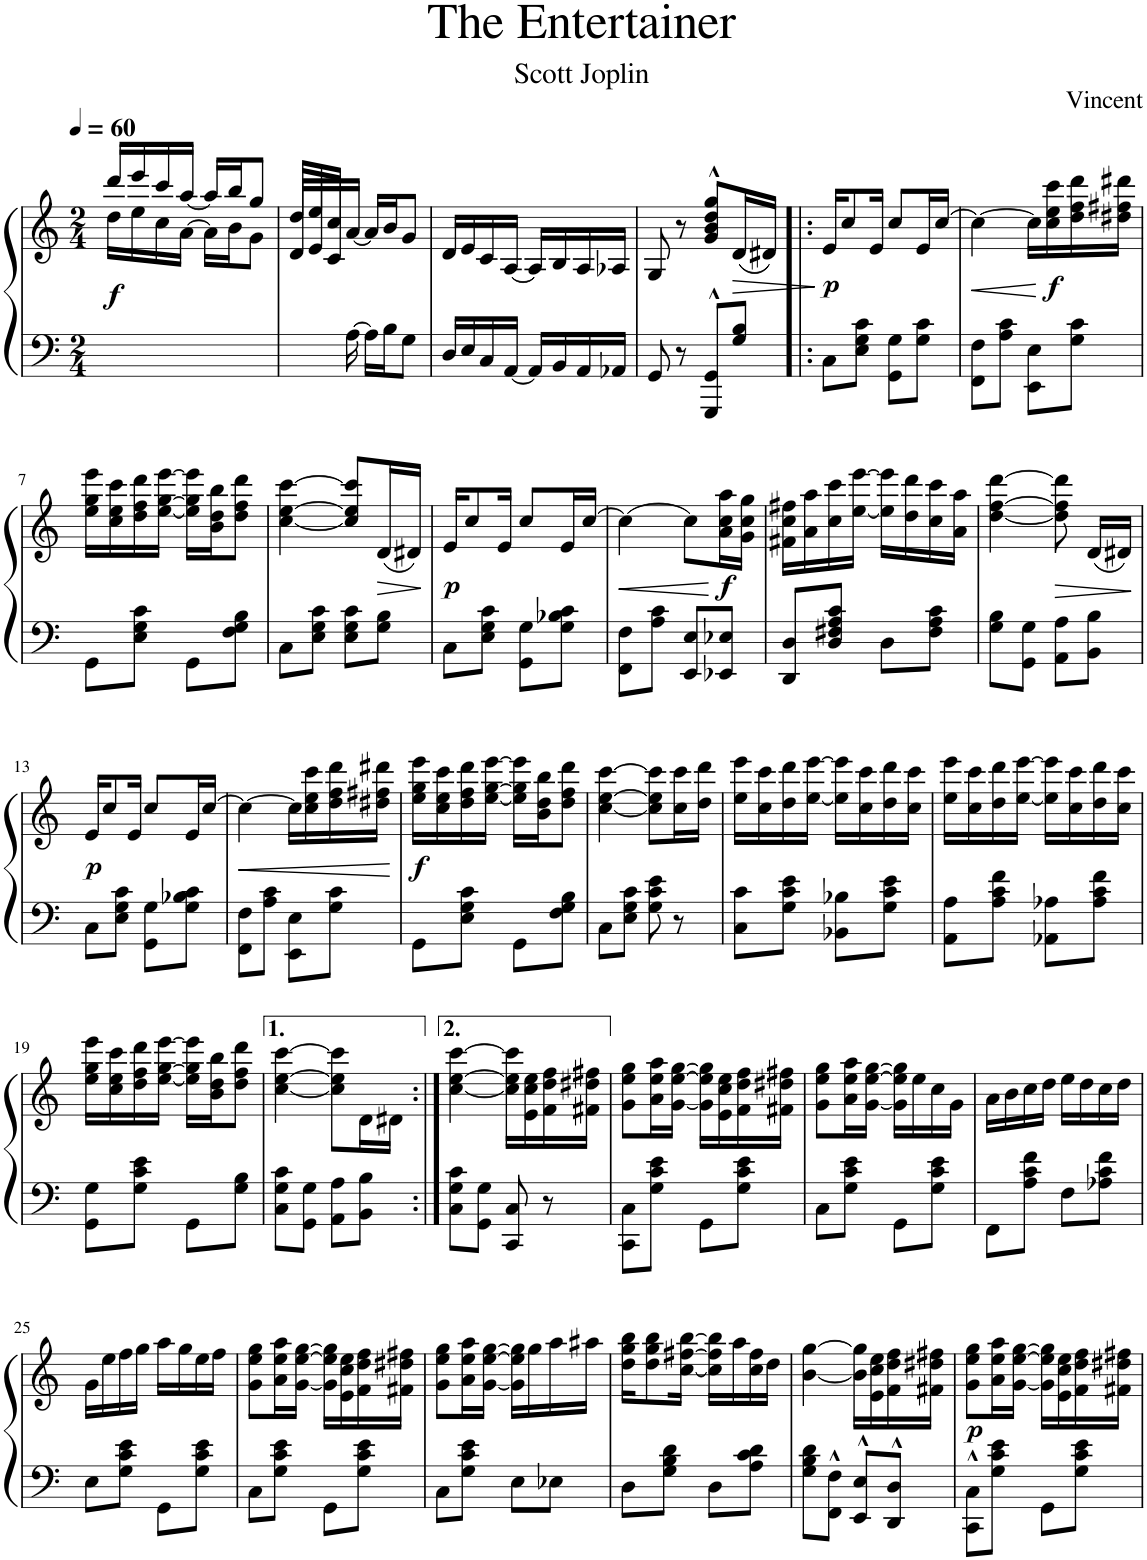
**kern	**kern	**dynam
*part1	*part1	*part1
*staff2	*staff1	*staff1/2
*I"Grand Piano	*	*
*I'Pno.	*	*
*clefF4	*clefG2	*
*k[]	*k[]	*
*M2/4	*M2/4	*
*MM60	*MM60	*
=1	=1	=1
*	*^	*
!	!	!	!LO:DY:b
2ryy	16ddd/LL	16dd\LL	f
.	16eee/	16ee\	.
.	16ccc/	16cc\	.
.	[16aa/JJ	[16a\JJ	.
.	16aa/LL]	16a\LL]	.
.	16bb/J	16b\J	.
.	8gg/J	8g\J	.
=2	=2	=2	=2
8.ryy	16dd/LL	16d/LL	.
.	16ee/	16e/	.
.	16cc/	16c/JJ	.
[16A\	[16a/JJ	4ryy	.
16A\LL]	16a/LL]	.	.
16B\J	16b/J	.	.
8G\J	8g/J	.	.
.	.	16ryy	.
*	*v	*v	*
=3	=3	=3
16D/LL	16d/LL	.
16E/	16e/	.
16C/	16c/	.
[16AA/JJ	[16A/JJ	.
16AA/LL]	16A/LL]	.
16BB/	16B/	.
16AA/	16A/	.
16AA-X/JJ	16A-X/JJ	.
=4	=4	=4
8GG/	8G/	.
8r	8r	.
8GGG/^^ 8GG/^^L	8g/^^ 8b/^^ 8dd/^^ 8gg/^^L	.
!	!	!LO:HP:b
8G/ 8B/J	(16d/L	>
.	16d#X/JJ)	.
.	.	]
=5!|:	=5!|:	=5!|:
!	!	!LO:DY:b
8C\L	16e/KL	p
.	8cc/	.
8E\ 8G\ 8c\J	.	.
.	16e/Jk	.
8GG\ 8G\L	8cc/L	.
8G\ 8c\J	16e/L	.
.	[16cc/JJ	.
=6	=6	=6
!	!	!LO:HP:b
8FF\ 8F\L	4cc\_	<
8A\ 8c\J	.	.
8EE\ 8E\L	16cc\LL]	.
!	!	!LO:DY:n=1:b
.	16cc\ 16ee\ 16ccc\	[ f
8G\ 8c\J	16dd\ 16ff\ 16ddd\	.
.	16dd#X\ 16ff#X\ 16ddd#X\JJ	.
!!LO:LB:g=z
=7	=7	=7
8GG\L	16ee\ 16gg\ 16eee\LL	.
.	16cc\ 16ee\ 16ccc\	.
8E\ 8G\ 8c\J	16dd\ 16ff\ 16ddd\	.
.	[16ee\ [16gg\ [16eee\JJ	.
8GG\L	16ee\] 16gg\] 16eee\]LL	.
.	16b\ 16dd\ 16bb\J	.
8F\ 8G\ 8B\J	8dd\ 8ff\ 8ddd\J	.
=8	=8	=8
8C\L	[4cc\ [4ee\ [4ccc\	.
8E\ 8G\ 8c\J	.	.
8E\ 8G\ 8c\L	8cc/] 8ee/] 8ccc/]L	.
!	!	!LO:HP:b
8G\ 8B\J	(16d/L	>
.	16d#X/JJ)	.
.	.	]
=9	=9	=9
!	!	!LO:DY:b
8C\L	16e/KL	p
.	8cc/	.
8E\ 8G\ 8c\J	.	.
.	16e/Jk	.
8GG\ 8G\L	8cc/L	.
8G\ 8B-X\ 8c\J	16e/L	.
.	[16cc/JJ	.
=10	=10	=10
!	!	!LO:HP:b
8FF\ 8F\L	4cc\_	<
8A\ 8c\J	.	.
8EE/ 8E/L	8cc\L]	.
!	!	!LO:DY:n=1:b
8EE-X/ 8E-X/J	16a\ 16cc\ 16aa\L	[ f
.	16g\ 16cc\ 16gg\JJ	.
=11	=11	=11
8DD/ 8D/L	16f#X\ 16cc\ 16ff#X\LL	.
.	16a\ 16aa\	.
8D/ 8F#X/ 8A/ 8c/J	16cc\ 16ccc\	.
.	[16ee\ [16eee\JJ	.
8D\L	16ee\] 16eee\]LL	.
.	16dd\ 16ddd\	.
8F#\ 8A\ 8c\J	16cc\ 16ccc\	.
.	16a\ 16aa\JJ	.
=12	=12	=12
8G\ 8B\L	[4dd\ [4ff\ [4ddd\	.
8GG\ 8G\J	.	.
!	!	!LO:HP:b
8AA\ 8A\L	8dd\] 8ff\] 8ddd\]	>
8BB\ 8B\J	(16d/LL	.
.	16d#X/JJ)	.
.	.	]
!!LO:LB:g=z
=13	=13	=13
!	!	!LO:DY:b
8C\L	16e/KL	p
.	8cc/	.
8E\ 8G\ 8c\J	.	.
.	16e/Jk	.
8GG\ 8G\L	8cc/L	.
8G\ 8B-X\ 8c\J	16e/L	.
.	[16cc/JJ	.
=14	=14	=14
!	!	!LO:HP:b
8FF\ 8F\L	4cc\_	<
8A\ 8c\J	.	.
8EE\ 8E\L	16cc\LL]	.
.	16cc\ 16ee\ 16ccc\	.
8G\ 8c\J	16dd\ 16ff\ 16ddd\	.
.	16dd#X\ 16ff#X\ 16ddd#X\JJ	.
.	.	[
=15	=15	=15
!	!	!LO:DY:b
8GG\L	16ee\ 16gg\ 16eee\LL	f
.	16cc\ 16ee\ 16ccc\	.
8E\ 8G\ 8c\J	16dd\ 16ff\ 16ddd\	.
.	[16ee\ [16gg\ [16eee\JJ	.
8GG\L	16ee\] 16gg\] 16eee\]LL	.
.	16b\ 16dd\ 16bb\J	.
8F\ 8G\ 8B\J	8dd\ 8ff\ 8ddd\J	.
=16	=16	=16
8C\L	[4cc\ [4ee\ [4ccc\	.
8E\ 8G\ 8c\J	.	.
8G\ 8c\ 8e\	8cc\] 8ee\] 8ccc\]L	.
8r	16cc\ 16ccc\L	.
.	16dd\ 16ddd\JJ	.
=17	=17	=17
8C\ 8c\L	16ee\ 16eee\LL	.
.	16cc\ 16ccc\	.
8G\ 8c\ 8e\J	16dd\ 16ddd\	.
.	[16ee\ [16eee\JJ	.
8BB-X\ 8B-X\L	16ee\] 16eee\]LL	.
.	16cc\ 16ccc\	.
8G\ 8c\ 8e\J	16dd\ 16ddd\	.
.	16cc\ 16ccc\JJ	.
=18	=18	=18
8AA\ 8A\L	16ee\ 16eee\LL	.
.	16cc\ 16ccc\	.
8A\ 8c\ 8f\J	16dd\ 16ddd\	.
.	[16ee\ [16eee\JJ	.
8AA-X\ 8A-X\L	16ee\] 16eee\]LL	.
.	16cc\ 16ccc\	.
8A-\ 8c\ 8f\J	16dd\ 16ddd\	.
.	16cc\ 16ccc\JJ	.
!!LO:LB:g=z
=19	=19	=19
8GG\ 8G\L	16ee\ 16gg\ 16eee\LL	.
.	16cc\ 16ee\ 16ccc\	.
8G\ 8c\ 8e\J	16dd\ 16ff\ 16ddd\	.
.	[16ee\ [16gg\ [16eee\JJ	.
8GG\L	16ee\] 16gg\] 16eee\]LL	.
.	16b\ 16dd\ 16bb\J	.
8G\ 8B\J	8dd\ 8ff\ 8ddd\J	.
=20	=20	=20
8C\ 8G\ 8c\L	[4cc\ [4ee\ [4ccc\	.
8GG\ 8G\J	.	.
8AA\ 8A\L	8cc\] 8ee\] 8ccc\]L	.
8BB\ 8B\J	16d\L	.
.	16d#X\JJ	.
=21:|!	=21:|!	=21:|!
8C\ 8G\ 8c\L	[4cc\ [4ee\ [4ccc\	.
8GG\ 8G\J	.	.
8CC/ 8C/	16cc\] 16ee\] 16ccc\]LL	.
.	16e\ 16cc\ 16ee\	.
8r	16f\ 16dd\ 16ff\	.
.	16f#X\ 16dd#X\ 16ff#X\JJ	.
=22	=22	=22
8CC\ 8C\L	8g\ 8ee\ 8gg\L	.
8G\ 8c\ 8e\J	16a\ 16ee\ 16aa\L	.
.	[16g\ [16ee\ [16gg\JJ	.
8GG\L	16g\] 16ee\] 16gg\]LL	.
.	16e\ 16cc\ 16ee\	.
8G\ 8c\ 8e\J	16f\ 16dd\ 16ff\	.
.	16f#X\ 16dd#X\ 16ff#X\JJ	.
=23	=23	=23
8C\L	8g\ 8ee\ 8gg\L	.
8G\ 8c\ 8e\J	16a\ 16ee\ 16aa\L	.
.	[16g\ [16ee\ [16gg\JJ	.
8GG\L	16g\] 16ee\] 16gg\]LL	.
.	16ee\	.
8G\ 8c\ 8e\J	16cc\	.
.	16g\JJ	.
=24	=24	=24
8FF\L	16a\LL	.
.	16b\	.
8A\ 8c\ 8f\J	16cc\	.
.	16dd\JJ	.
8F\L	16ee\LL	.
.	16dd\	.
8A-X\ 8c\ 8f\J	16cc\	.
.	16dd\JJ	.
!!LO:LB:g=z
=25	=25	=25
8E\L	16g\LL	.
.	16ee\	.
8G\ 8c\ 8e\J	16ff\	.
.	16gg\JJ	.
8GG\L	16aa\LL	.
.	16gg\	.
8G\ 8c\ 8e\J	16ee\	.
.	16ff\JJ	.
=26	=26	=26
8C\L	8g\ 8ee\ 8gg\L	.
8G\ 8c\ 8e\J	16a\ 16ee\ 16aa\L	.
.	[16g\ [16ee\ [16gg\JJ	.
8GG\L	16g\] 16ee\] 16gg\]LL	.
.	16e\ 16cc\ 16ee\	.
8G\ 8c\ 8e\J	16f\ 16dd\ 16ff\	.
.	16f#X\ 16dd#X\ 16ff#X\JJ	.
=27	=27	=27
8C\L	8g\ 8ee\ 8gg\L	.
8G\ 8c\ 8e\J	16a\ 16ee\ 16aa\L	.
.	[16g\ [16ee\ [16gg\JJ	.
8E\L	16g\] 16ee\] 16gg\]LL	.
.	16gg\	.
8E-X\J	16aa\	.
.	16aa#X\JJ	.
=28	=28	=28
8D\L	16dd\ 16gg\ 16bb\KL	.
.	8dd\ 8gg\ 8bb\	.
8G\ 8B\ 8d\J	.	.
.	[16cc\ [16ff#X\ [16bb\Jk	.
8D\L	16cc\] 16ff#\] 16bb\]LL	.
.	16aa\	.
8A\ 8c\ 8d\J	16cc\ 16ff#\	.
.	16dd\JJ	.
=29	=29	=29
8G\ 8B\ 8d\L	[4b\ [4gg\	.
8FF\^^ 8F\^^J	.	.
8EE/^^ 8E/^^L	16b\] 16gg\]LL	.
.	16e\ 16cc\ 16ee\	.
8DD/^^ 8D/^^J	16f\ 16dd\ 16ff\	.
.	16f#X\ 16dd#X\ 16ff#X\JJ	.
=30	=30	=30
!	!	!LO:DY:b
8CC\^^ 8C\^^L	8g\ 8ee\ 8gg\L	p
8G\ 8c\ 8e\J	16a\ 16ee\ 16aa\L	.
.	[16g\ [16ee\ [16gg\JJ	.
8GG\L	16g\] 16ee\] 16gg\]LL	.
.	16e\ 16cc\ 16ee\	.
8G\ 8c\ 8e\J	16f\ 16dd\ 16ff\	.
.	16f#X\ 16dd#X\ 16ff#X\JJ	.
=	=	=
*-	*-	*-
